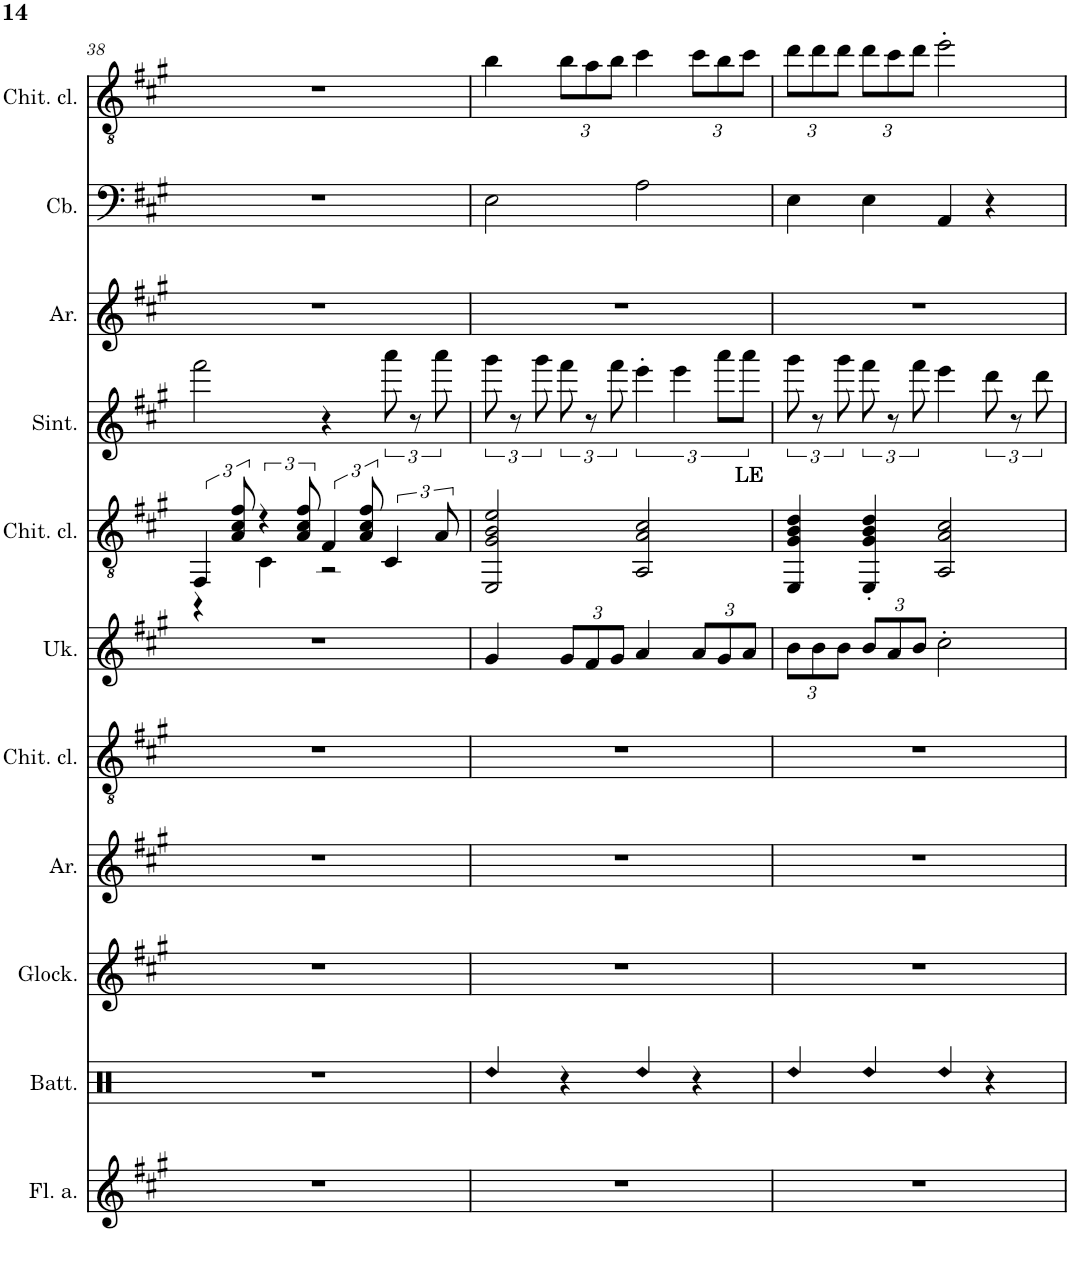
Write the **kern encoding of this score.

**kern	**kern	**kern	**kern	**kern	**kern	**kern	**kern	**text	**kern	**kern	**kern
*part11	*part10	*part9	*part8	*part7	*part6	*part5	*part4	*part4	*part3	*part2	*part1
*staff11	*staff10	*staff9	*staff8	*staff7	*staff6	*staff5	*staff4	*staff4	*staff3	*staff2	*staff1
*I"Flauto contralto in Sol	*I"Batteria	*I"Glockenspiel	*I"Archi	*I"Chitarra acustica	*I"Ukulele	*I"Chitarra 7-corde	*I"Sintetizzatore Sine	*	*I"Archi	*I"Contrabbasso	*I"Chitarra classica, Simmo 'e Napule paisa'
*I'Fl. a.	*I'Batt.	*I'Glock.	*I'Ar.	*	*I'Uk.	*	*I'Sint.	*	*I'Ar.	*I'Cb.	*I'Chit. cl.
!!LO:PB:g=z
*clefG2	*clefX	*clefG2	*clefG2	*clefGv2	*clefG2	*clefGv2	*clefG2	*	*clefF4	*clefF4	*clefGv2
*Trd3c5	*	*Trd-14c-24	*	*	*	*	*	*	*	*Trd7c12	*
*k[f#c#g#]	*k[]	*k[f#c#g#]	*k[f#c#g#]	*k[f#c#g#]	*k[f#c#g#]	*k[f#c#g#]	*k[f#c#g#]	*	*k[f#c#g#]	*k[f#c#g#]	*k[f#c#g#]
*M4/4	*M4/4	*M4/4	*M4/4	*M4/4	*M4/4	*M4/4	*M4/4	*	*M4/4	*M4/4	*M4/4
=38	=38	=38	=38	=38	=38	=38	=38	=38	=38	=38	=38
*	*	*	*	*	*	*^	*	*	*	*	*
1r	1r	1r	1r	1r	1r	6FF#/	4r	2fff#\	.	1r	1r	1r
.	.	.	.	.	.	12A/ 12c#/ 12f#/	.	.	.	.	.	.
.	.	.	.	.	.	6r	4C#\	.	.	.	.	.
.	.	.	.	.	.	12A/ 12c#/ 12f#/	.	.	.	.	.	.
.	.	.	.	.	.	6F#/	2r	4r	.	.	.	.
.	.	.	.	.	.	12A/ 12c#/ 12f#/	.	.	.	.	.	.
.	.	.	.	.	.	6C#/	.	12aaa\	.	.	.	.
.	.	.	.	.	.	.	.	12r	.	.	.	.
.	.	.	.	.	.	12A/	.	12aaa\	.	.	.	.
*	*	*	*	*	*	*v	*v	*	*	*	*	*
=39	=39	=39	=39	=39	=39	=39	=39	=39	=39	=39	=39
!	!LO:N:head=diamond	!	!	!	!	!	!	!	!	!	!
1r	4Rdd/	1r	1r	1r	4g#/	2EE/ 2G#/ 2B/ 2e/	12ggg#\	.	1r	2E\	4b\
.	.	.	.	.	.	.	12r	.	.	.	.
.	.	.	.	.	.	.	12ggg#\	.	.	.	.
*	*	*	*	*	*Xbrackettup	*	*	*	*	*	*Xbrackettup
.	4r	.	.	.	12g#/L	.	12fff#\	.	.	.	12b\L
.	.	.	.	.	12f#/	.	12r	.	.	.	12a\
.	.	.	.	.	12g#/J	.	12fff#\	.	.	.	12b\J
!	!LO:N:head=diamond	!	!	!	!	!	!	!	!	!	!
.	4Rdd/	.	.	.	4a/	2AA/ 2A/ 2c#/	6eee'\	.	.	2A\	4cc#\
.	.	.	.	.	.	.	6eee\	.	.	.	.
.	4r	.	.	.	12a/L	.	.	.	.	.	12cc#\L
.	.	.	.	.	12g#/	.	12aaa\L	.	.	.	12b\
!	!	!	!	!	!	!	!	!LO:LY:b	!	!	!
.	.	.	.	.	12a/J	.	12aaa\J	LE	.	.	12cc#\J
=40	=40	=40	=40	=40	=40	=40	=40	=40	=40	=40	=40
!	!LO:N:head=diamond	!	!	!	!	!	!	!	!	!	!
1r	4Rdd/	1r	1r	1r	12b\L	4EE/ 4G#/ 4B/ 4d/	12ggg#\	.	1r	4E\	12dd\L
.	.	.	.	.	12b\	.	12r	.	.	.	12dd\
.	.	.	.	.	12b\J	.	12ggg#\	.	.	.	12dd\J
!	!LO:N:head=diamond	!	!	!	!	!	!	!	!	!	!
.	4Rdd/	.	.	.	12b/L	4EE/' 4G#/' 4B/' 4d/'	12fff#\	.	.	4E\	12dd\L
.	.	.	.	.	12a/	.	12r	.	.	.	12cc#\
.	.	.	.	.	12b/J	.	12fff#\	.	.	.	12dd\J
!	!LO:N:head=diamond	!	!	!	!	!	!	!	!	!	!
.	4Rdd/	.	.	.	2cc#'\	2AA/ 2A/ 2c#/	4eee\	.	.	4AA/	2ee'\
.	4r	.	.	.	.	.	12ddd\	.	.	4r	.
.	.	.	.	.	.	.	12r	.	.	.	.
.	.	.	.	.	.	.	12ddd\	.	.	.	.
=	=	=	=	=	=	=	=	=	=	=	=
*-	*-	*-	*-	*-	*-	*-	*-	*-	*-	*-	*-
